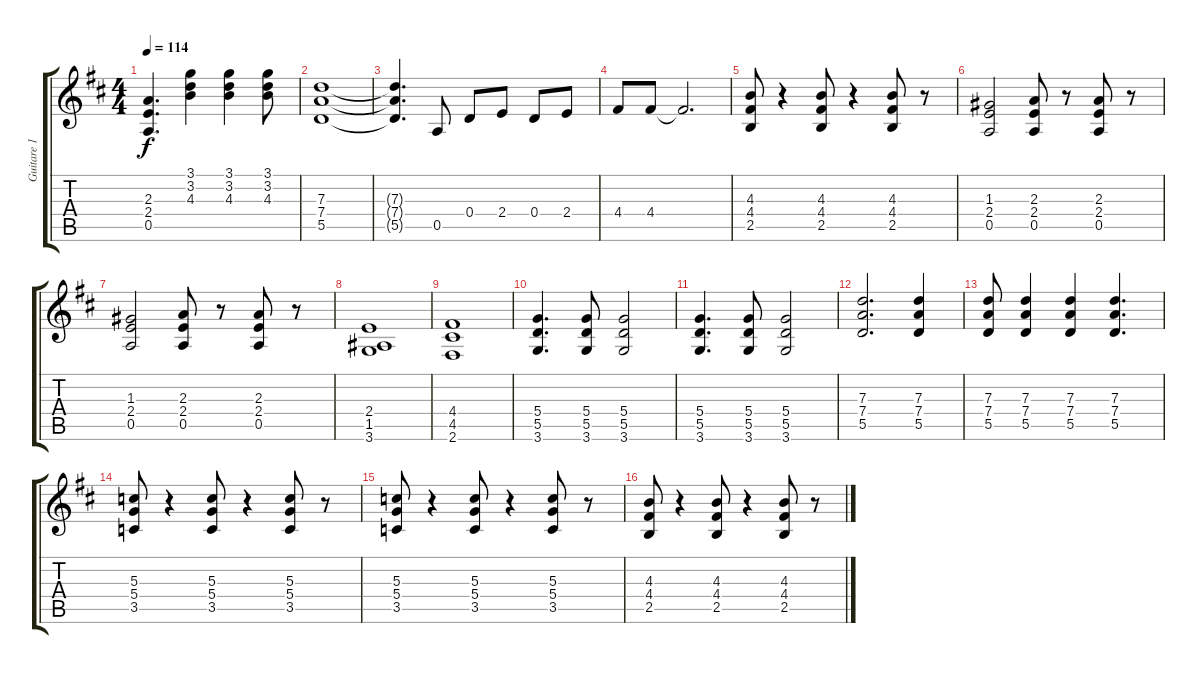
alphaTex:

\track ("Guitare 1" "Guitare 1") {instrument overdrivenguitar}
\staff {score tabs}
\tuning (E4 B3 G3 D3 A2 E2) {hide}
\ts (4 4)
\tempo 114
\clef g2
\ks d
(2.3 2.4 0.5).4{d dy f} (3.1 3.2 4.3).4 (3.1 3.2 4.3).4 (3.1 3.2 4.3).8 |
(7.3 7.4 5.5).1 |
(7.3{t} 7.4{t} 5.5{t}).4{d} 0.5.8 0.4.8 2.4.8 0.4.8 2.4.8 |
4.4.8 4.4.8 4.4{t}.2{d} |
(4.3 4.4 2.5).8 r.4 (4.3 4.4 2.5).8 r.4 (4.3 4.4 2.5).8 r.8 |
(1.3 2.4 0.5).2 (2.3 2.4 0.5).8 r.8 (2.3 2.4 0.5).8 r.8 |
(1.3 2.4 0.5).2 (2.3 2.4 0.5).8 r.8 (2.3 2.4 0.5).8 r.8 |
(2.4 1.5 3.6).1 |
(4.4 4.5 2.6).1 |
(5.4 5.5 3.6).4{d} (5.4 5.5 3.6).8 (5.4 5.5 3.6).2 |
(5.4 5.5 3.6).4{d} (5.4 5.5 3.6).8 (5.4 5.5 3.6).2 |
(7.3 7.4 5.5).2{d} (7.3 7.4 5.5).4 |
(7.3 7.4 5.5).8 (7.3 7.4 5.5).4 (7.3 7.4 5.5).4 (7.3 7.4 5.5).4{d} |
(5.3 5.4 3.5).8 r.4 (5.3 5.4 3.5).8 r.4 (5.3 5.4 3.5).8 r.8 |
(5.3 5.4 3.5).8 r.4 (5.3 5.4 3.5).8 r.4 (5.3 5.4 3.5).8 r.8 |
(4.3 4.4 2.5).8 r.4 (4.3 4.4 2.5).8 r.4 (4.3 4.4 2.5).8 r.8
